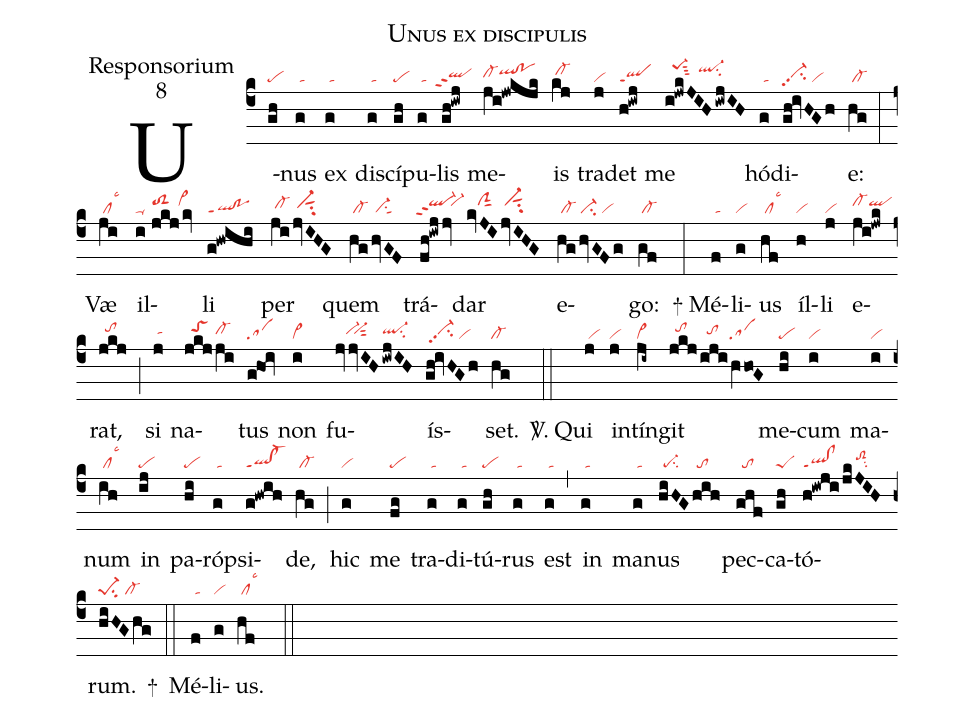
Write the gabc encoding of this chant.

name:Unus ex discipulis;
office-part:Responsorium;
mode:8;
nabc-lines: 1;
%%
(c4)
U(gh|pe)nus(g|/ta) ex(g|/ta) di(g|/ta)scí(gh|pe)pu(g|/ta)lis(gh!iwj|``qlhhppt2) me(ji!jwkjk|cl-hhqlhi!pohi)is(kj|/cl-hi)
tra(j|vi)det(h!iwj|qlppt1) me(i!jwkJIH/iwjIH|//pe-1hksut3//ql-hjsu2) hó(g|/ta)di(gh!ivHGh|vi-hhpp2su2/vi)e:(hg|/cl-) (:)
Væ(ji|/cllsc3) il(i//jkjkv|ta-//toS2hi//vi>hi)li(g!hwihi|ql!poppt1) per(ji/jvIHG|/cl-hh//vi-hhsut1su2) quem(hg/hvGF|/cl-//vi-su1sut1) trá(fh!iwjjv|`ql-hippt2``vi-hi)dar(kvJI/jvIHG|///clShisut1///vi-hisut1su2) e(hg/hvGFg|/cl-/ci-/vi)go:(gf|/cl-) (:)
+ Mé(f|/ta)li(g|vi)us(hf|/cllsc3) íl(h|vi)li(j|vi) e(ji!jwk|cl-hiqlhi)rat,(jkj|//tohi) (;)
si(j|/tahh) na(jkj/ji|//toShi//cl-hh)tus(g!ho!iv|sa) non(i|vi>) fu(jvvIH|///vi-hh``vi-hhsut2|/iwjIH|ql-hhsu2)ís(gh!ivHGh|/vi-hhpp2su2/vi)set.(hg|cl-) (::)
<sp>V/</sp>. Qui(j|/vi) in(j|vi)tín(ji~|cl~)git(jkj/iji/hVho!G|//tohi//////tohh///sa) me(hi|pe)cum(i|vi) ma(i|vi)num(ih|/cllsc3) in(ij|pe) pa(hi|pe)ró(g|/ta)psi(g!hwih|ql!cl-ppt1)de,(hg|/cl-) (;)
hic(g|vi) me(fg|pe) tra(g|/ta)di(g|/ta)tú(gh|pe)rus(g|/ta) est(g|/ta) (,)
in(g|/ta) ma(g|/ta)nus(hiHG/hih|/pe-su2/////to) pec(ghf|//to)ca(gh|peS)tó(h!iwji|ql!clppt1|/jkJIH|////toS2hisu2)rum.(hiHG/hg|pe-1su2/cl-) +(::)
Mé(f|/ta)li(g|vi)us.(hf////|/cllsc3) (::)
